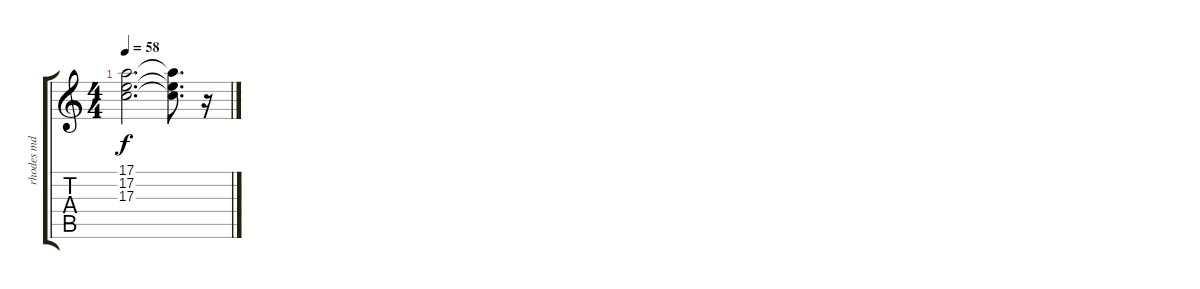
\track ("rhodes md" "rhodes md") {instrument electricpiano1}
\staff {score tabs}
\tuning (E4 B3 G3 D3 A2 E2) {hide}
\ts (4 4)
\tempo 58
\clef g2
\ks c
(17.1 17.2 17.3).2{d dy f} (17.1{t} 17.2{t} 17.3{t}).8{d} r.16
